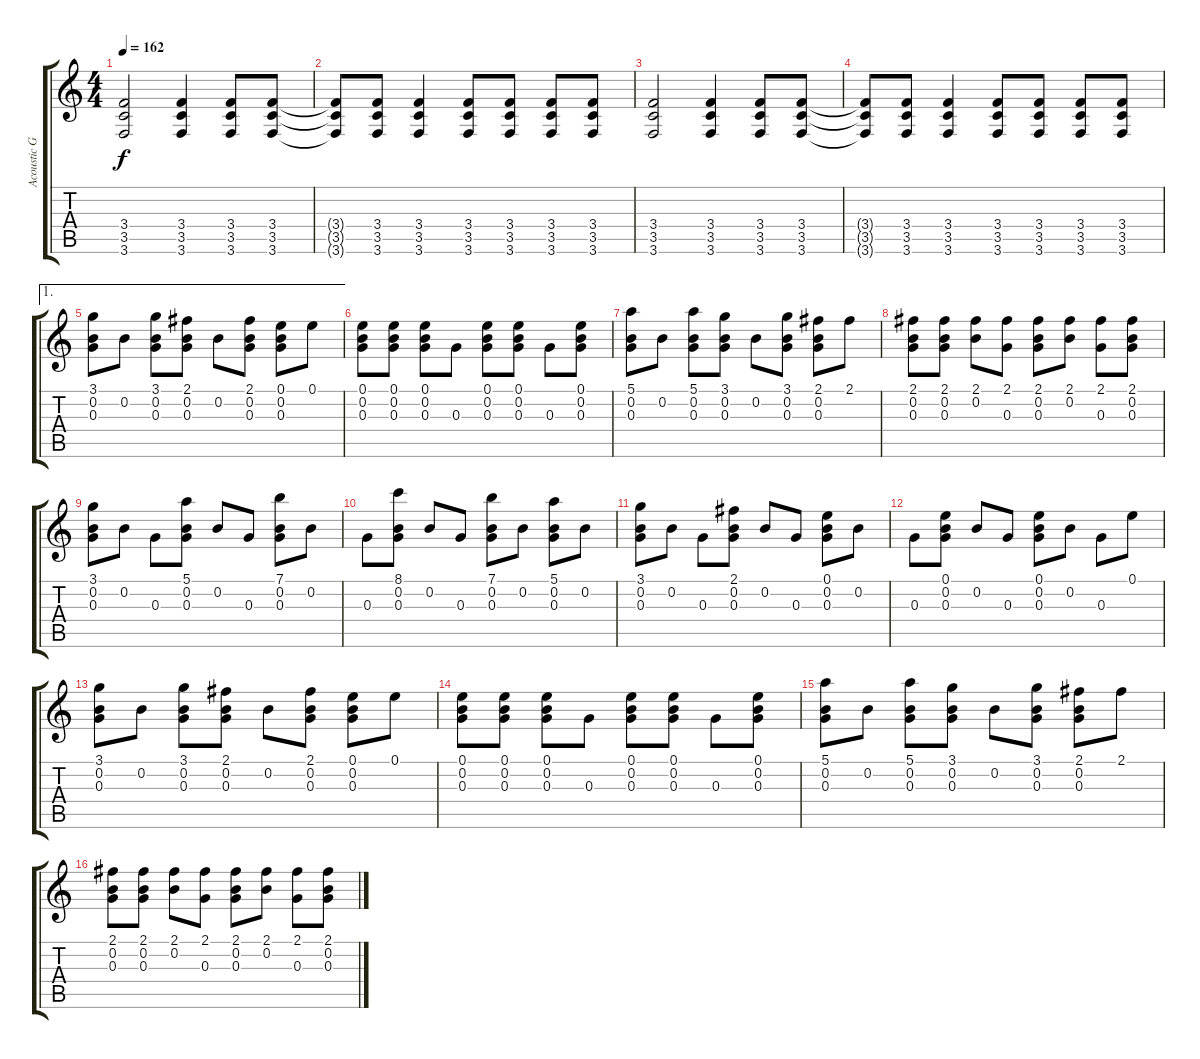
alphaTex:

\track ("Acoustic Guitar" "Acoustic G") {instrument acousticguitarsteel}
\staff {score tabs}
\tuning (E4 B3 G3 D3 A2 D2) {hide}
\ts (4 4)
\tempo 162
\clef g2
\ks c
(3.4 3.5 3.6).2{dy f} (3.4 3.5 3.6).4 (3.4 3.5 3.6).8 (3.4 3.5 3.6).8 |
(3.4{t} 3.5{t} 3.6{t}).8 (3.4 3.5 3.6).8 (3.4 3.5 3.6).4 (3.4 3.5 3.6).8 (3.4 3.5 3.6).8 (3.4 3.5 3.6).8 (3.4 3.5 3.6).8 |
(3.4 3.5 3.6).2 (3.4 3.5 3.6).4 (3.4 3.5 3.6).8 (3.4 3.5 3.6).8 |
(3.4{t} 3.5{t} 3.6{t}).8 (3.4 3.5 3.6).8 (3.4 3.5 3.6).4 (3.4 3.5 3.6).8 (3.4 3.5 3.6).8 (3.4 3.5 3.6).8 (3.4 3.5 3.6).8 |
\ae 1
(3.1 0.2 0.3).8 0.2.8 (3.1 0.2 0.3).8 (2.1 0.2 0.3).8 0.2.8 (2.1 0.2 0.3).8 (0.1 0.2 0.3).8 0.1.8 |
(0.1 0.2 0.3).8 (0.1 0.2 0.3).8 (0.1 0.2 0.3).8 0.3.8 (0.1 0.2 0.3).8 (0.1 0.2 0.3).8 0.3.8 (0.1 0.2 0.3).8 |
(5.1 0.2 0.3).8 0.2.8 (5.1 0.2 0.3).8 (3.1 0.2 0.3).8 0.2.8 (3.1 0.2 0.3).8 (2.1 0.2 0.3).8 2.1.8 |
(2.1 0.2 0.3).8 (2.1 0.2 0.3).8 (2.1 0.2).8 (2.1 0.3).8 (2.1 0.2 0.3).8 (2.1 0.2).8 (2.1 0.3).8 (2.1 0.2 0.3).8 |
(3.1 0.2 0.3).8 0.2.8 0.3.8 (5.1 0.2 0.3).8 0.2.8 0.3.8 (7.1 0.2 0.3).8 0.2.8 |
0.3.8 (8.1 0.2 0.3).8 0.2.8 0.3.8 (7.1 0.2 0.3).8 0.2.8 (5.1 0.2 0.3).8 0.2.8 |
(3.1 0.2 0.3).8 0.2.8 0.3.8 (2.1 0.2 0.3).8 0.2.8 0.3.8 (0.1 0.2 0.3).8 0.2.8 |
0.3.8 (0.1 0.2 0.3).8 0.2.8 0.3.8 (0.1 0.2 0.3).8 0.2.8 0.3.8 0.1.8 |
(3.1 0.2 0.3).8 0.2.8 (3.1 0.2 0.3).8 (2.1 0.2 0.3).8 0.2.8 (2.1 0.2 0.3).8 (0.1 0.2 0.3).8 0.1.8 |
(0.1 0.2 0.3).8 (0.1 0.2 0.3).8 (0.1 0.2 0.3).8 0.3.8 (0.1 0.2 0.3).8 (0.1 0.2 0.3).8 0.3.8 (0.1 0.2 0.3).8 |
(5.1 0.2 0.3).8 0.2.8 (5.1 0.2 0.3).8 (3.1 0.2 0.3).8 0.2.8 (3.1 0.2 0.3).8 (2.1 0.2 0.3).8 2.1.8 |
(2.1 0.2 0.3).8 (2.1 0.2 0.3).8 (2.1 0.2).8 (2.1 0.3).8 (2.1 0.2 0.3).8 (2.1 0.2).8 (2.1 0.3).8 (2.1 0.2 0.3).8
